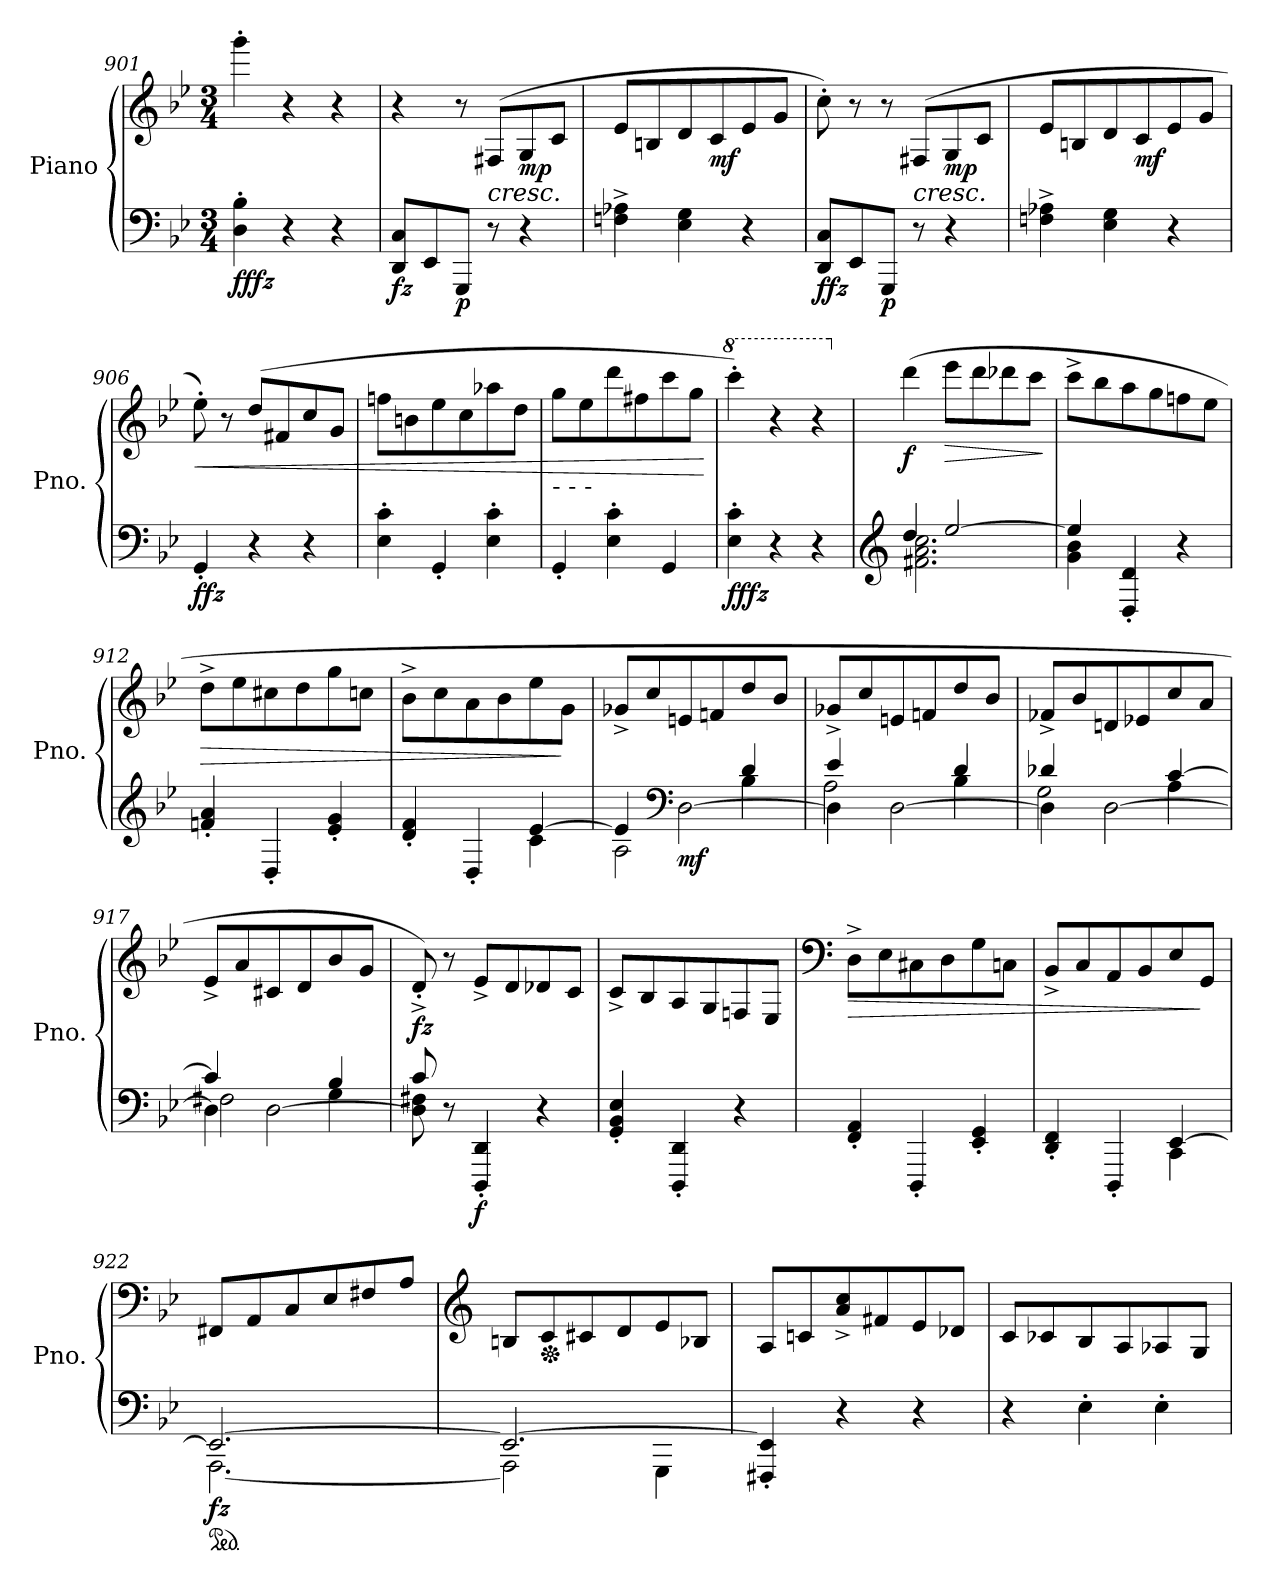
**kern	**kern	**dynam
*part1	*part1	*part1
*staff2	*staff1	*staff1/2
*I"Piano	*	*
*I'Pno.	*	*
*clefF4	*clefG2	*
*k[b-e-]	*k[b-e-]	*
*M3/4	*M3/4	*
=901	=901	=901
!	!	!LO:DY:b=2
!	!	!LO:DY:n=1:b
4D\' 4B-\'	4ggg'\	ff fz
4r	4r	.
4r	4r	.
=902	=902	=902
!	!	!LO:DY:b=2
8DD/ 8C/L	4r	fz
8EE-/	.	.
!	!	!LO:DY:b=2
8GGG/J	8r	p
!	!	!LO:HP:b
8r	(>8F#X/L	<
!	!	!LO:DY:b
4r	8G/	mp
.	8c/J	.
=903	=903	=903
4Fn\^ 4A-X\^	8e-/L	.
.	8Bn/	.
4E-\ 4G\	8d/	.
!	!	!LO:DY:b
.	8c/	mf
4r	8e-/	.
.	8g/J	.
.	.	[
!!LO:LB:g=z
=904	=904	=904
!	!	!LO:DY:b=2
!	!	!LO:DY:n=1:b=2
8DD/ 8C/L	8cc'\)	f fz
8EE-/	8r	.
!	!	!LO:DY:n=2:b=2
8GGG/J	8r	p
!	!	!LO:HP:b
8r	(>8F#X/L	<
!	!	!LO:DY:n=3:b
4r	8G/	mp
.	8c/J	.
=905	=905	=905
4Fn\^ 4A-X\^	8e-/L	.
.	8Bn/	.
4E-\ 4G\	8d/	.
!	!	!LO:DY:b
.	8c/	mf
4r	8e-/	.
.	8g/J	.
.	.	[
=906	=906	=906
!	!	!LO:HP:b
!	!	!LO:DY:n=1:b=2
!	!	!LO:DY:n=2:b=2
4GG'/	8ee-'\)	< f fz
.	8r	.
4r	(>8dd/L	.
.	8f#X/	.
4r	8cc/	.
.	8g/J	.
=907	=907	=907
4E-\' 4c\'	8ffn\L	.
.	8bn\	.
4GG'/	8ee-\	.
.	8cc\	.
4E-\' 4c\'	8aa-X\	.
.	8dd\J	.
=908	=908	=908
!LO:TX:a:t=-       -       -	!	!
4GG'/	8gg\L	.
.	8ee-\	.
4E-\' 4c\'	8ddd\	.
.	8ff#X\	.
4GG/	8ccc\	.
.	8gg\J	.
.	.	[
=909	=909	=909
*	*8va	*
!	!	!LO:DY:b=2
!	!	!LO:DY:n=1:b
4E-\' 4c\'	4cccc'\)	ff fz
4r	4r	.
4r	4r	.
!!LO:LB:g=z
=910	=910	=910
*clefG2	*	*
*^	*	*
*	*	*X8va	*
!	!	!	!LO:DY:b
4dd/	2.f#X\ 2.a\ 2.cc\	(>4ddd\	f
!	!	!	!LO:HP:b
[2ee-/	.	8eee-\L	>
.	.	8ddd\	.
.	.	8ddd-X\	.
.	.	8ccc\J	.
*v	*v	*	*
.	.	]
=911	=911	=911
*^	*	*
4ee-/]	4g\ 4b-\	8ccc^\L	.
.	.	8bb-\	.
4D/' 4d/'	2ryy	8aa\	.
.	.	8gg\	.
4r	.	8ffn\	.
.	.	8ee-\J	.
*v	*v	*	*
=912	=912	=912
!	!	!LO:HP:b
4fn/' 4a/'	8dd^\L	>
.	8ee-\	.
4D'/	8cc#X\	.
.	8dd\	.
4e-/' 4g/'	8gg\	.
.	8ccn\J	.
=913	=913	=913
*^	*	*
4d/' 4f/'	2ryy	8b-^\L	.
.	.	8cc\	.
4D'/	.	8a\	.
.	.	8b-\	.
[4e-/	4c\	8ee-\	.
.	.	8g\J	]
=914	=914	=914	=914
*	*^	*	*
4e-/]	2A\	2ryy	8g-X^/L	.
.	.	.	8cc/	.
*clefF4	*	*	*	*
!	!	!	!	!LO:DY:b=2
[2D\	.	.	8en/	mf
.	.	.	8fn/	.
.	4B-\	4d/	8dd/	.
.	.	.	8b-/J	.
=915	=915	=915	=915	=915
4D\]	2A\	4e-/	8g-X^/L	.
.	.	.	8cc/	.
[2D\	.	4ryy	8en/	.
.	.	.	8fn/	.
.	4B-\	4d/	8dd/	.
.	.	.	8b-/J	.
!!LO:LB:g=z
=916	=916	=916	=916	=916
4D\]	2G\	4d-X/	8f-X^/L	.
.	.	.	8b-/	.
[2D\	.	4ryy	8dn/	.
.	.	.	8e-X/	.
.	4A\	[4c/	8cc/	.
.	.	.	8a/J	.
=917	=917	=917	=917	=917
4D\]	2F#X\	4c/]	8e-^/L	.
.	.	.	8a/	.
[2D\	.	4ryy	8c#X/	.
.	.	.	8d/	.
.	4G\	4B-/	8b-/	.
.	.	.	8g/J	.
*	*v	*v	*	*
=918	=918	=918	=918
!	!	!	!LO:DY:b
8D\] 8F#X\	8c/	8d'^/)	fz
8r	2ryy	8r	.
!	!	!	!LO:DY:b=2
4DDD/' 4DD/'	.	8e-^/L	f
.	.	8d/	.
4r	.	8d-X/	.
.	8ryy	8c/J	.
*v	*v	*	*
=919	=919	=919
4GG/' 4BB-/' 4E-/'	8c^/L	.
.	8B-/	.
4DDD/' 4DD/'	8A/	.
.	8G/	.
4r	8Fn/	.
.	8E-/J	.
=920	=920	=920
*	*clefF4	*
!	!	!LO:HP:b
4FF/' 4AA/'	8D^\L	>
.	8E-\	.
4DDD'/	8C#X\	.
.	8D\	.
4EE-/' 4GG/'	8G\	.
.	8Cn\J	.
=921	=921	=921
*^	*	*
4DD/' 4FF/'	2ryy	8BB-^/L	.
.	.	8C/	.
4DDD'/	.	8AA/	.
.	.	8BB-/	.
[4EE-/	4CC\	8E-/	.
.	.	8GG/J	]
!!LO:PB:g=z
=922	=922	=922	=922
*ped	*	*	*
!	!	!	!LO:DY:b=2
2.EE-/_	[2.AAA\	8FF#X/L	fz
.	.	8AA/	.
.	.	8C/	.
.	.	8E-/	.
.	.	8F#X/	.
.	.	8A/J	.
=923	=923	=923	=923
*	*	*clefG2	*
2.EE-/_	2AAA\]	8Bn/L	.
*	*	*Xped	*
.	.	8c/	.
.	.	8c#X/	.
.	.	8d/	.
.	4GGG\	8e-/	.
.	.	8B-X/J	.
*v	*v	*	*
=924	=924	=924
4FFF#X/' 4EE-/]'	8A/L	.
.	8cn/	.
4r	8a/^ 8cc/^	.
.	8f#X/	.
4r	8e-/	.
.	8d-X/J	.
=925	=925	=925
4r	8c/L	.
.	8c-X/	.
4E-'\	8B-/	.
.	8A/	.
4E-'\	8A-X/	.
.	8G/J	.
=	=	=
*-	*-	*-
